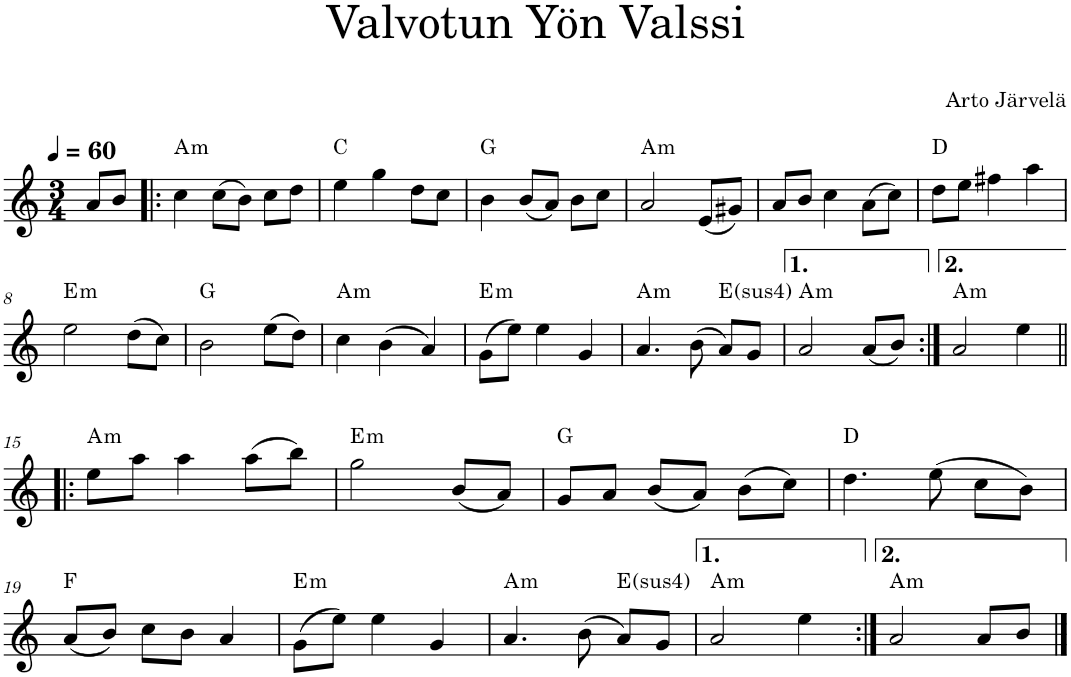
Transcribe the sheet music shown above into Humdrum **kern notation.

**kern	**harte
*part1	*part1
*staff1	*
*I"Violin	*
*I'Vln.	*
*clefG2	*
*k[]	*
*M3/4	*
*MM60	*
=1	=1
8a/L	.
8b/J	.
=2!|:	=2!|:
!	!LO:H:kt=m
4cc\	A:min
(8cc\L	.
8b\J)	.
8cc\L	.
8dd\J	.
=3	=3
4ee\	C:maj
4gg\	.
8dd\L	.
8cc\J	.
=4	=4
4b\	G:maj
(8b/L	.
8a/J)	.
8b\L	.
8cc\J	.
=5	=5
!	!LO:H:kt=m
2a/	A:min
(8e/L	.
8g#X/J)	.
=6	=6
8a/L	.
8b/J	.
4cc\	.
(8a\L	.
8cc\J)	.
=7	=7
8dd\L	D:maj
8ee\J	.
4ff#X\	.
4aa\	.
!!LO:LB:g=z
=8	=8
!	!LO:H:kt=m
2ee\	E:min
(8dd\L	.
8cc\J)	.
=9	=9
2b\	G:maj
(8ee\L	.
8dd\J)	.
=10	=10
!	!LO:H:kt=m
4cc\	A:min
(4b\	.
4a/)	.
=11	=11
!	!LO:H:kt=m
(8g\L	E:min
8ee\J)	.
4ee\	.
4g/	.
=12	=12
!	!LO:H:kt=m
4.a/	A:min
(8b\	.
!	!LO:H:kt=4
8a/L)	E:sus4
8g/J	.
=13	=13
!	!LO:H:kt=m
2a/	A:min
(8a/L	.
8b/J)	.
=14:|!	=14:|!
!	!LO:H:kt=m
2a/	A:min
4ee\	.
!!LO:LB:g=z
=15!|:	=15!|:
!	!LO:H:kt=m
8ee\L	A:min
8aa\J	.
4aa\	.
(8aa\L	.
8bb\J)	.
=16	=16
!	!LO:H:kt=m
2gg\	E:min
(8b/L	.
8a/J)	.
=17	=17
8g/L	G:maj
8a/J	.
(8b/L	.
8a/J)	.
(8b\L	.
8cc\J)	.
=18	=18
4.dd\	D:maj
(8ee\	.
8cc\L	.
8b\J)	.
!!LO:LB:g=z
=19	=19
(8a/L	F:maj
8b/J)	.
8cc\L	.
8b\J	.
4a/	.
=20	=20
!	!LO:H:kt=m
(8g\L	E:min
8ee\J)	.
4ee\	.
4g/	.
=21	=21
!	!LO:H:kt=m
4.a/	A:min
(8b\	.
!	!LO:H:kt=4
8a/L)	E:sus4
8g/J	.
=22	=22
!	!LO:H:kt=m
2a/	A:min
4ee\	.
=23:|!	=23:|!
!	!LO:H:kt=m
2a/	A:min
8a/L	.
8b/J	.
==	==
*-	*-
